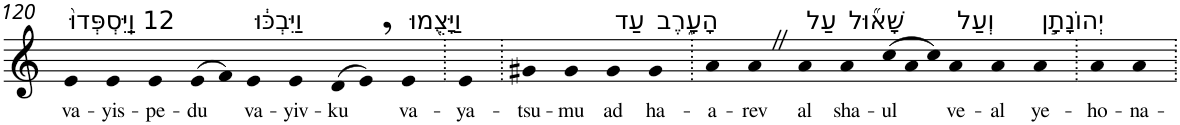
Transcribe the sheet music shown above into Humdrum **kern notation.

**kern	**text
*part1	*part1
*staff1	*staff1
*I"Piano	*
*I'Pno	*
!!LO:PB:g=z
*clefG2	*
*k[]	*
=120	=120
!LO:TX:a:t=12 וַֽיִּסְפְּדוּ֙	!
!	!LO:LY:b
4e	va-
!	!LO:LY:b
4e	-yis-
!	!LO:LY:b
4e	-pe-
!	!LO:LY:b
(>8e	-du
8f)	.
!LO:TX:a:t=וַיִּבְכּ֔וּ	!
!	!LO:LY:b
4e	va-
!	!LO:LY:b
4e	-yiv-
!	!LO:LY:b
(>8d	-ku
8e,)	.
!LO:TX:a:t=וַיָּצֻ֖מוּ	!
!	!LO:LY:b
4e	va-
=121.	=121.
!	!LO:LY:b
4e	-ya-
=122.	=122.
!	!LO:LY:b
4g#X	-tsu-
!	!LO:LY:b
4g#	-mu
!LO:TX:a:t=עַד	!
!	!LO:LY:b
4g#	ad
!LO:TX:a:t=הָעָ֑רֶב	!
!	!LO:LY:b
4g#	ha-
=123.	=123.
!	!LO:LY:b
4a	-a-
!	!LO:LY:b
4aZ	-rev
!LO:TX:a:t=עַל	!
!	!LO:LY:b
4a	al
!LO:TX:a:t=שָׁא֞וּל	!
!	!LO:LY:b
4a	sha-
*Xtuplet	*
!	!LO:LY:b
(>12cc	-ul
12a	.
12cc)	.
!LO:TX:a:t=וְעַל	!
!	!LO:LY:b
4a	ve-
!	!LO:LY:b
4a	-al
!LO:TX:a:t=יְהוֹנָתָ֣ן	!
!	!LO:LY:b
4a	ye-
=124.	=124.
!	!LO:LY:b
4a	-ho-
!	!LO:LY:b
4a	-na-
=.	=.
*-	*-
